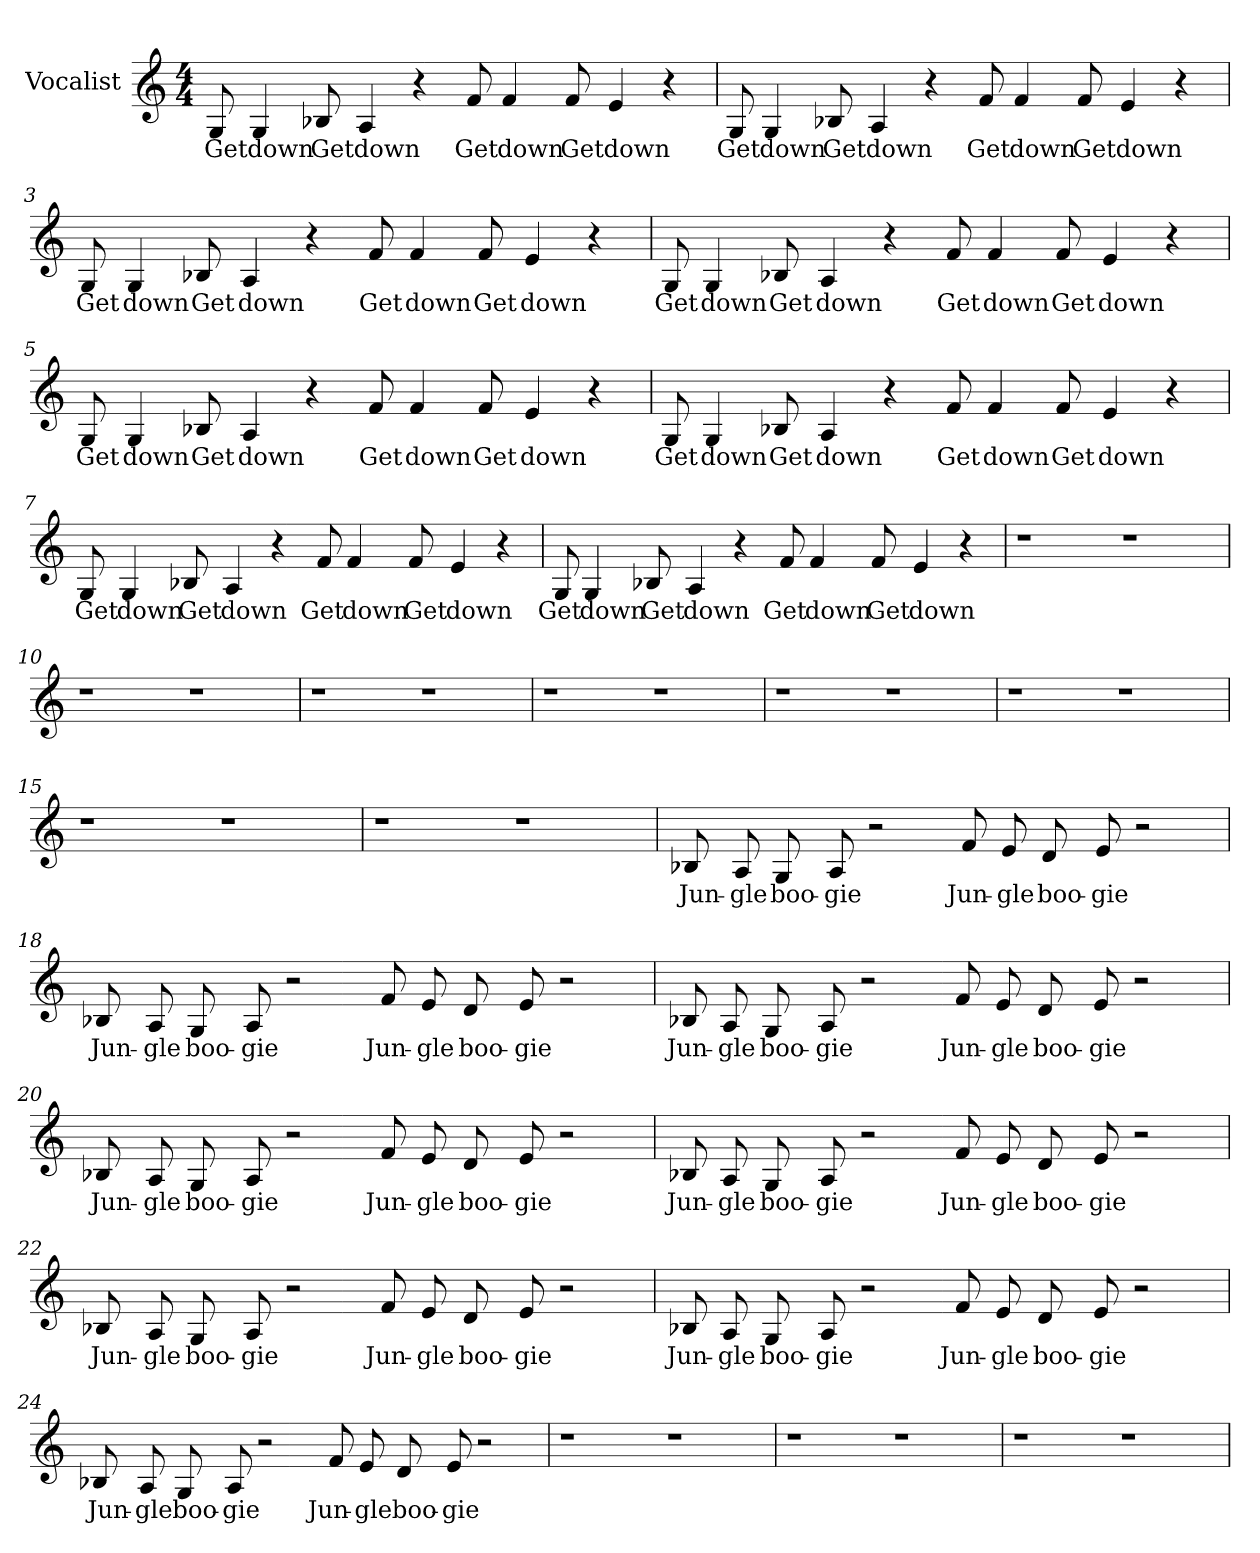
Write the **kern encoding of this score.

**kern	**text
*part1	*part1
*staff1	*staff1
*I"Vocalist	*
*clefG2	*
*M4/4	*
=1	=1
8G	Get
4G	down
8B-X	Get
4A	down
4r	.
8f	Get
4f	down
8f	Get
4e	down
4r	.
=2	=2
8G	Get
4G	down
8B-X	Get
4A	down
4r	.
8f	Get
4f	down
8f	Get
4e	down
4r	.
=3	=3
8G	Get
4G	down
8B-X	Get
4A	down
4r	.
8f	Get
4f	down
8f	Get
4e	down
4r	.
=4	=4
8G	Get
4G	down
8B-X	Get
4A	down
4r	.
8f	Get
4f	down
8f	Get
4e	down
4r	.
=5	=5
8G	Get
4G	down
8B-X	Get
4A	down
4r	.
8f	Get
4f	down
8f	Get
4e	down
4r	.
=6	=6
8G	Get
4G	down
8B-X	Get
4A	down
4r	.
8f	Get
4f	down
8f	Get
4e	down
4r	.
=7	=7
8G	Get
4G	down
8B-X	Get
4A	down
4r	.
8f	Get
4f	down
8f	Get
4e	down
4r	.
=8	=8
8G	Get
4G	down
8B-X	Get
4A	down
4r	.
8f	Get
4f	down
8f	Get
4e	down
4r	.
=9	=9
1r	.
1r	.
=10	=10
1r	.
1r	.
=11	=11
1r	.
1r	.
=12	=12
1r	.
1r	.
=13	=13
1r	.
1r	.
=14	=14
1r	.
1r	.
=15	=15
1r	.
1r	.
=16	=16
1r	.
1r	.
=17	=17
8B-X	Jun-
8A	-gle
8G	boo-
8A	-gie
2r	.
8f	Jun-
8e	-gle
8d	boo-
8e	-gie
2r	.
=18	=18
8B-X	Jun-
8A	-gle
8G	boo-
8A	-gie
2r	.
8f	Jun-
8e	-gle
8d	boo-
8e	-gie
2r	.
=19	=19
8B-X	Jun-
8A	-gle
8G	boo-
8A	-gie
2r	.
8f	Jun-
8e	-gle
8d	boo-
8e	-gie
2r	.
=20	=20
8B-X	Jun-
8A	-gle
8G	boo-
8A	-gie
2r	.
8f	Jun-
8e	-gle
8d	boo-
8e	-gie
2r	.
=21	=21
8B-X	Jun-
8A	-gle
8G	boo-
8A	-gie
2r	.
8f	Jun-
8e	-gle
8d	boo-
8e	-gie
2r	.
=22	=22
8B-X	Jun-
8A	-gle
8G	boo-
8A	-gie
2r	.
8f	Jun-
8e	-gle
8d	boo-
8e	-gie
2r	.
=23	=23
8B-X	Jun-
8A	-gle
8G	boo-
8A	-gie
2r	.
8f	Jun-
8e	-gle
8d	boo-
8e	-gie
2r	.
=24	=24
8B-X	Jun-
8A	-gle
8G	boo-
8A	-gie
2r	.
8f	Jun-
8e	-gle
8d	boo-
8e	-gie
2r	.
=25	=25
1r	.
1r	.
=26	=26
1r	.
1r	.
=27	=27
1r	.
1r	.
=	=
*-	*-
